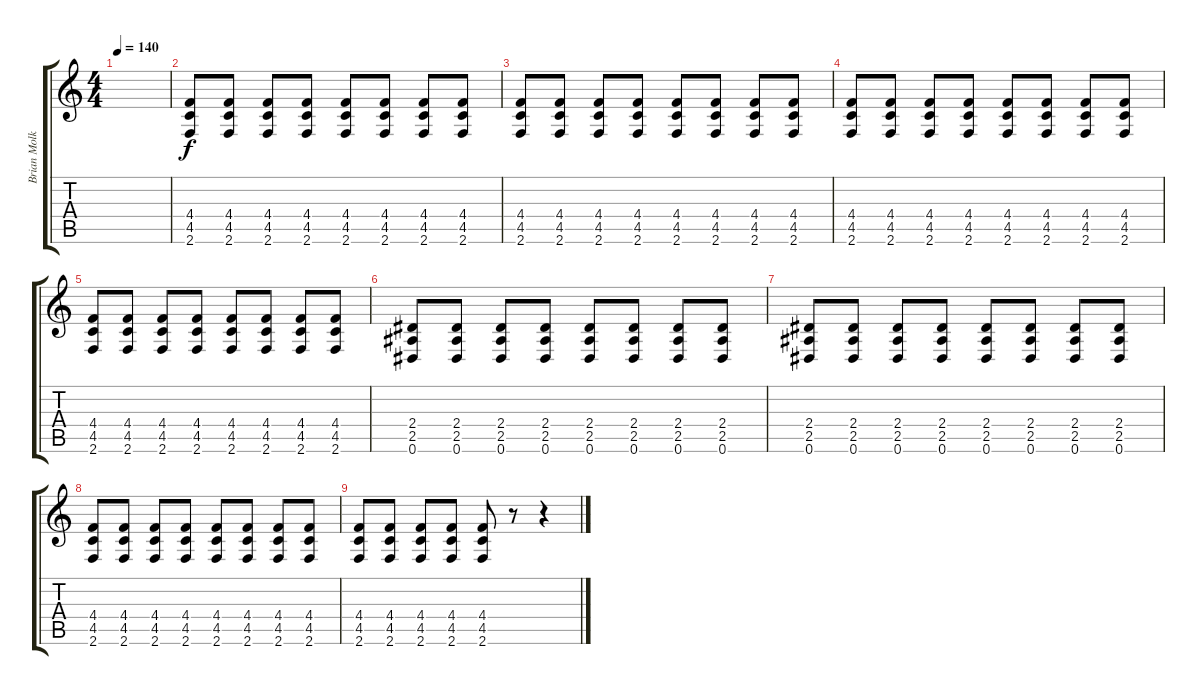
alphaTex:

\track ("Brian Molko - Guitar Two" "Brian Molk") {instrument overdrivenguitar}
\staff {score tabs}
\tuning (Eb4 Bb3 Gb3 Db3 Ab2 Eb2) {hide}
\ts (4 4)
\tempo 140
\clef g2
\ks c
|
(4.4 4.5 2.6).8 (4.4 4.5 2.6).8 (4.4 4.5 2.6).8 (4.4 4.5 2.6).8 (4.4 4.5 2.6).8 (4.4 4.5 2.6).8 (4.4 4.5 2.6).8 (4.4 4.5 2.6).8 |
(4.4 4.5 2.6).8 (4.4 4.5 2.6).8 (4.4 4.5 2.6).8 (4.4 4.5 2.6).8 (4.4 4.5 2.6).8 (4.4 4.5 2.6).8 (4.4 4.5 2.6).8 (4.4 4.5 2.6).8 |
(4.4 4.5 2.6).8 (4.4 4.5 2.6).8 (4.4 4.5 2.6).8 (4.4 4.5 2.6).8 (4.4 4.5 2.6).8 (4.4 4.5 2.6).8 (4.4 4.5 2.6).8 (4.4 4.5 2.6).8 |
(4.4 4.5 2.6).8 (4.4 4.5 2.6).8 (4.4 4.5 2.6).8 (4.4 4.5 2.6).8 (4.4 4.5 2.6).8 (4.4 4.5 2.6).8 (4.4 4.5 2.6).8 (4.4 4.5 2.6).8 |
(2.4 2.5 0.6).8 (2.4 2.5 0.6).8 (2.4 2.5 0.6).8 (2.4 2.5 0.6).8 (2.4 2.5 0.6).8 (2.4 2.5 0.6).8 (2.4 2.5 0.6).8 (2.4 2.5 0.6).8 |
(2.4 2.5 0.6).8 (2.4 2.5 0.6).8 (2.4 2.5 0.6).8 (2.4 2.5 0.6).8 (2.4 2.5 0.6).8 (2.4 2.5 0.6).8 (2.4 2.5 0.6).8 (2.4 2.5 0.6).8 |
(4.4 4.5 2.6).8 (4.4 4.5 2.6).8 (4.4 4.5 2.6).8 (4.4 4.5 2.6).8 (4.4 4.5 2.6).8 (4.4 4.5 2.6).8 (4.4 4.5 2.6).8 (4.4 4.5 2.6).8 |
(4.4 4.5 2.6).8 (4.4 4.5 2.6).8 (4.4 4.5 2.6).8 (4.4 4.5 2.6).8 (4.4 4.5 2.6).8 r.8 r.4
